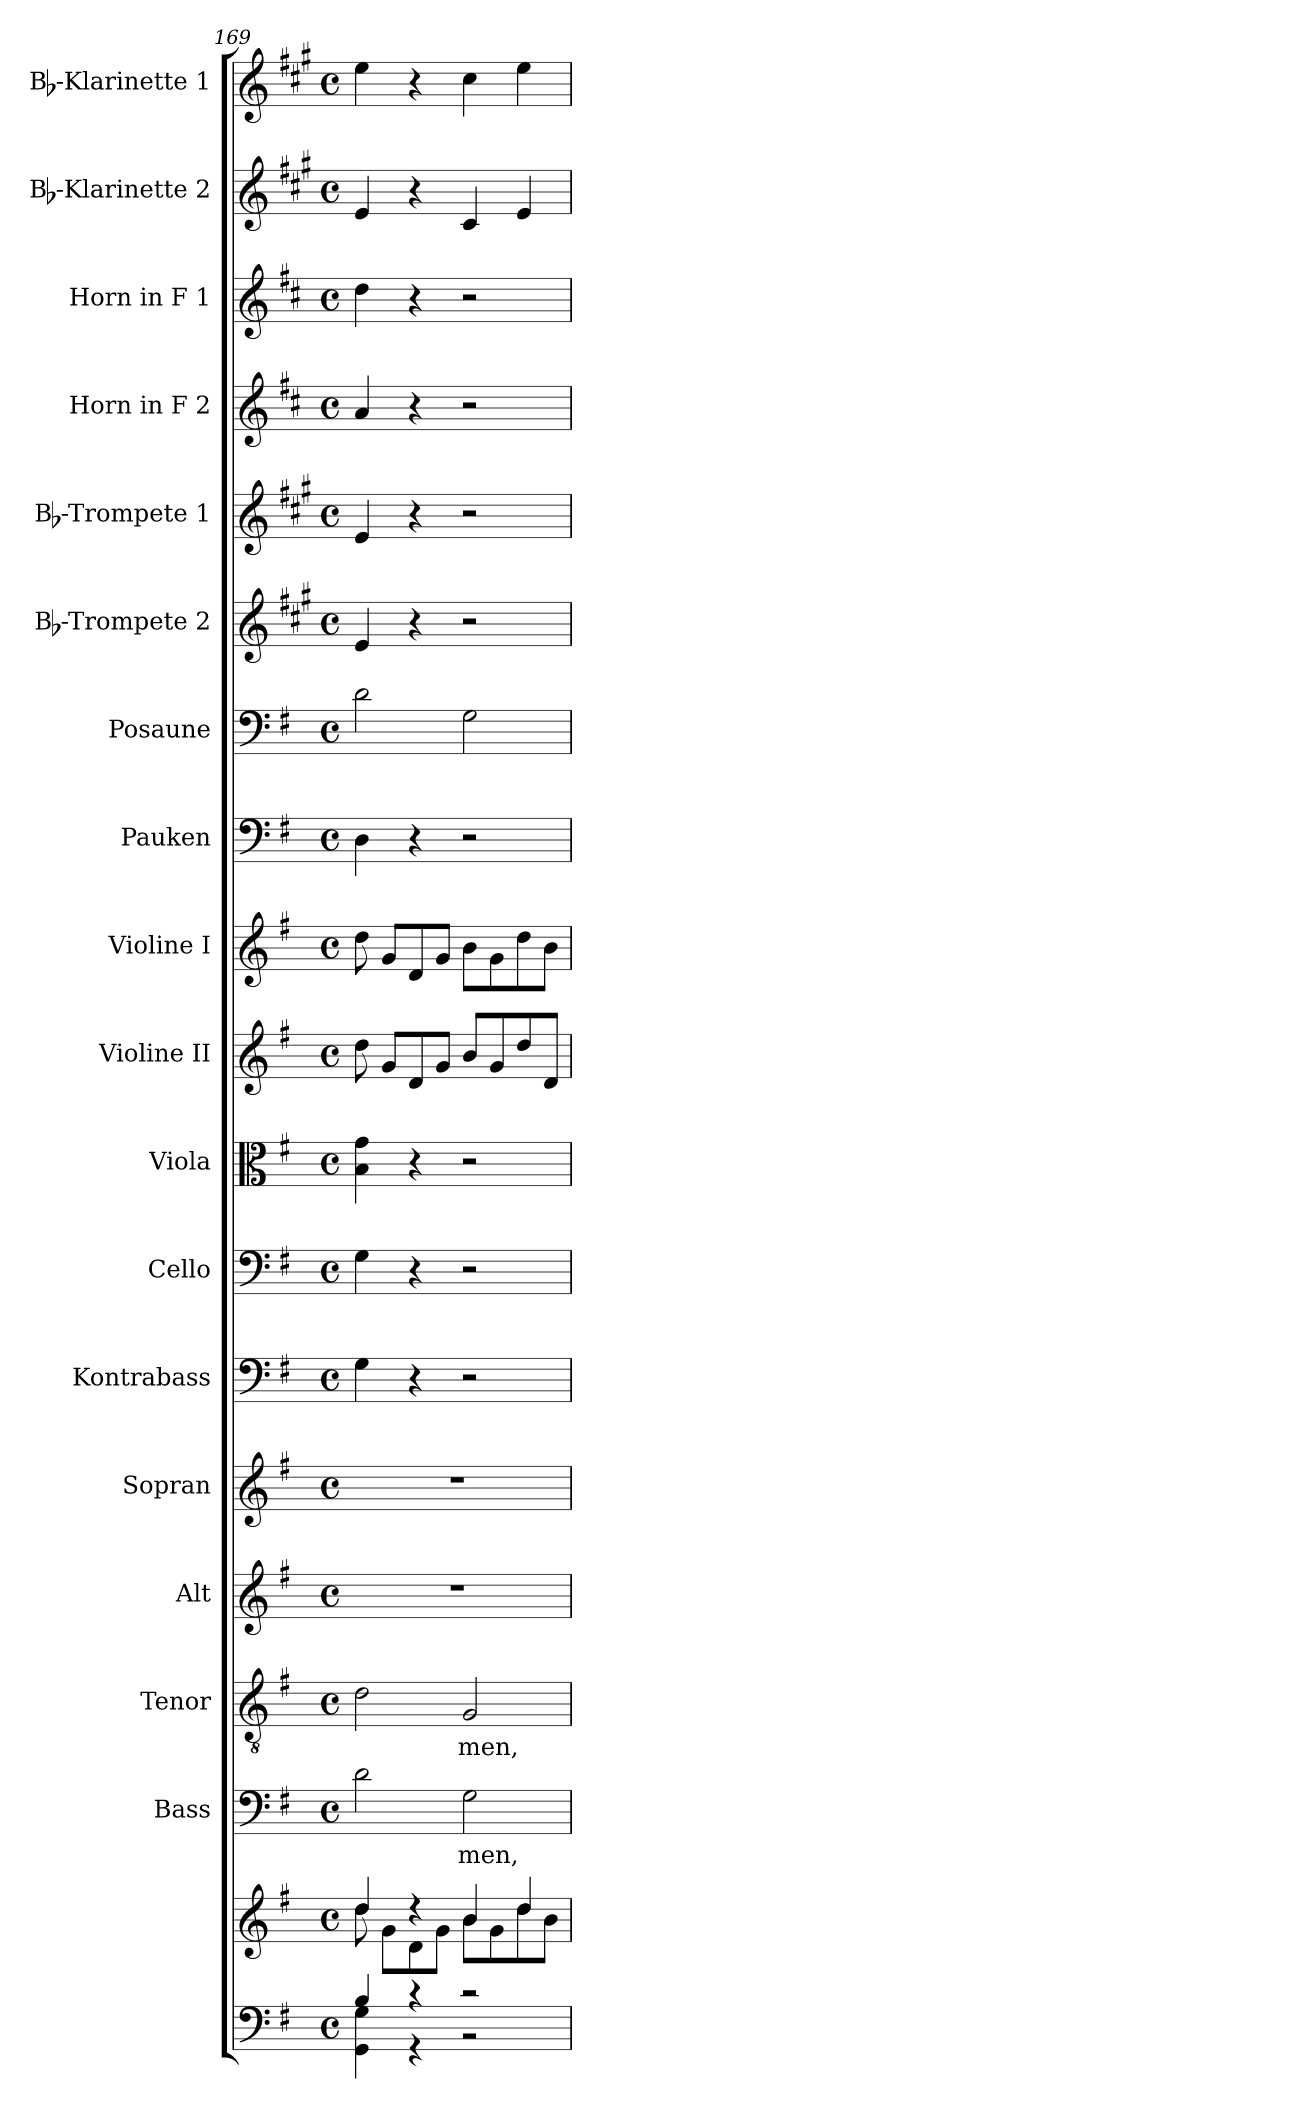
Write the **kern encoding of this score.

**kern	**kern	**kern	**text	**kern	**text	**kern	**kern	**kern	**kern	**kern	**kern	**kern	**kern	**kern	**kern	**kern	**kern	**kern	**kern	**kern
*part18	*part18	*part17	*part17	*part16	*part16	*part15	*part14	*part13	*part12	*part11	*part10	*part9	*part8	*part7	*part6	*part5	*part4	*part3	*part2	*part1
*staff19	*staff18	*staff17	*staff17	*staff16	*staff16	*staff15	*staff14	*staff13	*staff12	*staff11	*staff10	*staff9	*staff8	*staff7	*staff6	*staff5	*staff4	*staff3	*staff2	*staff1
*	*	*I"Bass	*	*I"Tenor	*	*I"Alt	*I"Sopran	*I"Kontrabass	*I"Cello	*I"Viola	*I"Violine II	*I"Violine I	*I"Pauken	*I"Posaune	*I"Bb-Trompete 2	*I"Bb-Trompete 1	*I"Horn in F 2	*I"Horn in F 1	*I"Bb-Klarinette 2	*I"Bb-Klarinette 1
*	*	*I'B.	*	*I'T.	*	*I'A.	*I'S.	*I'Kb.	*	*I'Vla.	*I'Vl. II	*I'Vl. I	*I'Pk.	*I'Pos.	*I'Bb Trp. 2	*I'Bb Trp. 1	*	*	*I'Bb Kl. 2	*I'Bb Kl. 1
!!LO:PB:g=z
*clefF4	*clefG2	*clefF4	*	*clefGv2	*	*clefG2	*clefG2	*clefF4	*clefF4	*clefC3	*clefG2	*clefG2	*clefF4	*clefF4	*clefG2	*clefG2	*clefG2	*clefG2	*clefG2	*clefG2
*	*	*	*	*	*	*	*	*ITrd7c12	*	*	*	*	*	*	*ITrd1c2	*ITrd1c2	*ITrd4c7	*ITrd4c7	*ITrd1c2	*ITrd1c2
*k[f#]	*k[f#]	*k[f#]	*	*k[f#]	*	*k[f#]	*k[f#]	*k[f#]	*k[f#]	*k[f#]	*k[f#]	*k[f#]	*k[f#]	*k[f#]	*k[f#]	*k[f#]	*k[f#]	*k[f#]	*k[f#]	*k[f#]
*G:	*G:	*G:	*	*G:	*	*G:	*G:	*G:	*G:	*G:	*G:	*G:	*G:	*G:	*G:	*G:	*G:	*G:	*G:	*G:
*M4/4	*M4/4	*M4/4	*	*M4/4	*	*M4/4	*M4/4	*M4/4	*M4/4	*M4/4	*M4/4	*M4/4	*M4/4	*M4/4	*M4/4	*M4/4	*M4/4	*M4/4	*M4/4	*M4/4
*met(c)	*met(c)	*met(c)	*	*met(c)	*	*met(c)	*met(c)	*met(c)	*met(c)	*met(c)	*met(c)	*met(c)	*met(c)	*met(c)	*met(c)	*met(c)	*met(c)	*met(c)	*met(c)	*met(c)
=169	=169	=169	=169	=169	=169	=169	=169	=169	=169	=169	=169	=169	=169	=169	=169	=169	=169	=169	=169	=169
*^	*^	*	*	*	*	*	*	*	*	*	*	*	*	*	*	*	*	*	*	*
4B/	4GG\ 4G\	4dd/	8dd\	2d\	.	2d\	.	1r	1r	4GG\	4G\	4B\ 4g\	8dd\	8dd\	4D\	2d\	4d/	4d/	4d/	4g\	4d/	4dd\
.	.	.	8g\L	.	.	.	.	.	.	.	.	.	8g/L	8g/L	.	.	.	.	.	.	.	.
4r	4r	4rdd	8d\	.	.	.	.	.	.	4r	4r	4r	8d/	8d/	4r	.	4r	4r	4r	4r	4r	4r
.	.	.	8g\J	.	.	.	.	.	.	.	.	.	8g/J	8g/J	.	.	.	.	.	.	.	.
!	!	!	!	!	!LO:LY:b	!	!LO:LY:b	!	!	!	!	!	!	!	!	!	!	!	!	!	!	!
2r	2r	4b/	8b\L	2G\	-men,	2G/	-men,	.	.	2r	2r	2r	8b/L	8b\L	2r	2G\	2r	2r	2r	2r	4B/	4b\
.	.	.	8g\	.	.	.	.	.	.	.	.	.	8g/	8g\	.	.	.	.	.	.	.	.
.	.	4dd/	8dd\	.	.	.	.	.	.	.	.	.	8dd/	8dd\	.	.	.	.	.	.	4d/	4dd\
.	.	.	8b\J	.	.	.	.	.	.	.	.	.	8d/J	8b\J	.	.	.	.	.	.	.	.
*v	*v	*	*	*	*	*	*	*	*	*	*	*	*	*	*	*	*	*	*	*	*	*
*	*v	*v	*	*	*	*	*	*	*	*	*	*	*	*	*	*	*	*	*	*	*
=	=	=	=	=	=	=	=	=	=	=	=	=	=	=	=	=	=	=	=	=
*-	*-	*-	*-	*-	*-	*-	*-	*-	*-	*-	*-	*-	*-	*-	*-	*-	*-	*-	*-	*-
